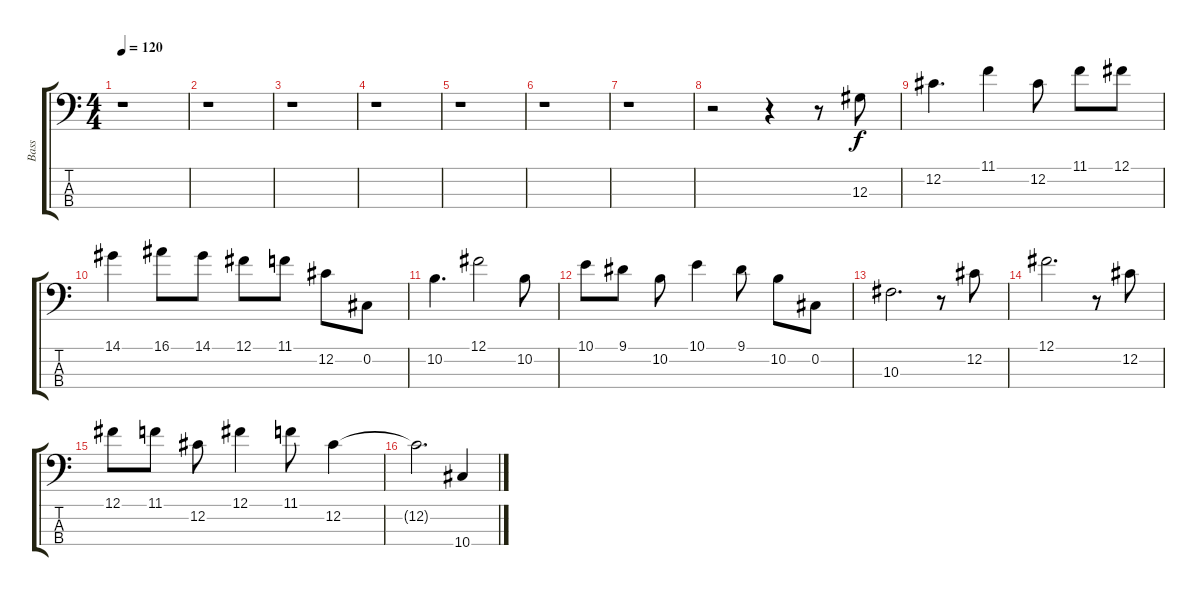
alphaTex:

\track ("Bass" "Bass") {instrument electricbassfinger}
\staff {score tabs}
\tuning (Gb2 Db2 Ab1 Eb1) {hide}
\ts (4 4)
\tempo 120
\clef f4
\ks c
r.1{dy f instrument electricbassfinger} |
r.1 |
r.1 |
r.1 |
r.1 |
r.1 |
r.1 |
r.2 r.4 r.8 12.3.8 |
12.2.4{d} 11.1.4 12.2.8 11.1.8 12.1.8 |
14.1.4 16.1.8 14.1.8 12.1.8 11.1.8 12.2.8 0.2.8 |
10.2.4{d} 12.1.2 10.2.8 |
10.1.8 9.1.8 10.2.8 10.1.4 9.1.8 10.2.8 0.2.8 |
10.3.2{d} r.8 12.2.8 |
12.1.2{d} r.8 12.2.8 |
12.1.8 11.1.8 12.2.8 12.1.4 11.1.8 12.2.4 |
12.2{t}.2{d} 10.4.4
